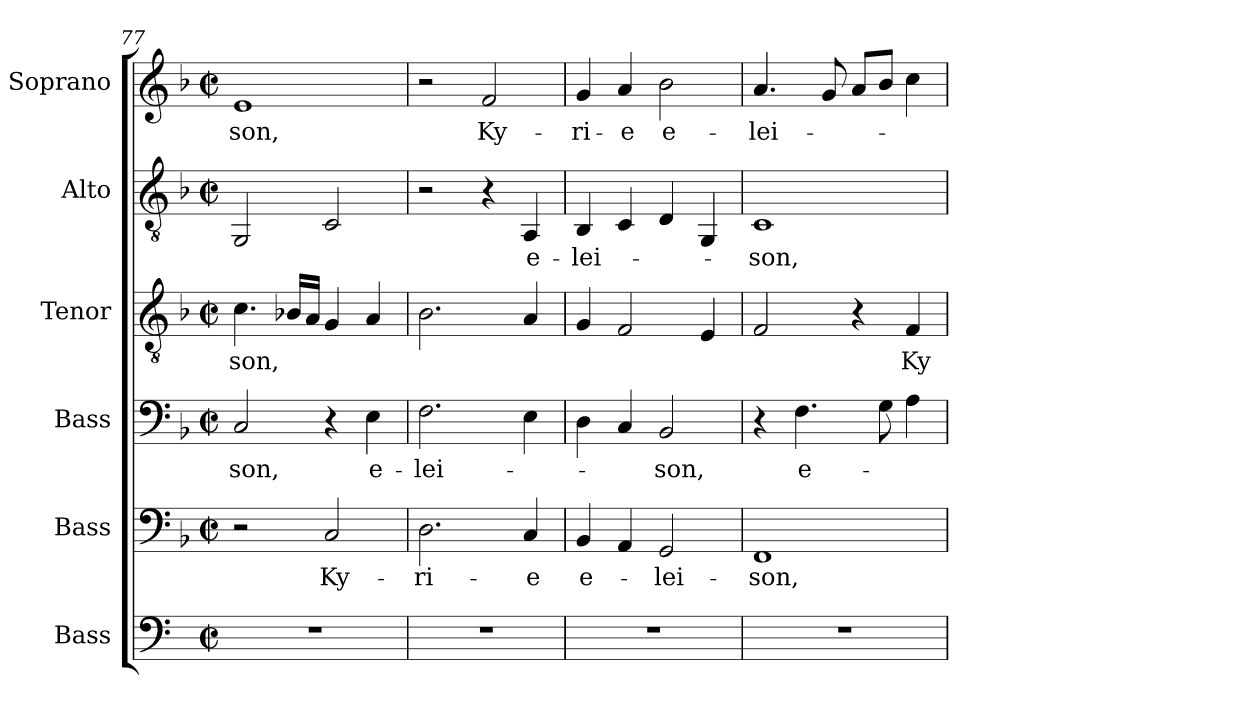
**kern	**kern	**text	**kern	**text	**kern	**text	**kern	**text	**kern	**text
*part6	*part5	*part5	*part4	*part4	*part3	*part3	*part2	*part2	*part1	*part1
*staff6	*staff5	*staff5	*staff4	*staff4	*staff3	*staff3	*staff2	*staff2	*staff1	*staff1
*I"Bass	*I"Bass	*	*I"Bass	*	*I"Tenor	*	*I"Alto	*	*I"Soprano	*
*I'B.	*I'B.	*	*I'B.	*	*I'T.	*	*I'A.	*	*I'S.	*
*clefF4	*clefF4	*	*clefF4	*	*clefGv2	*	*clefGv2	*	*clefG2	*
*	*	*	*	*	*ITrd7c12	*	*	*	*	*
*k[]	*k[b-]	*	*k[b-]	*	*k[b-]	*	*k[b-]	*	*k[b-]	*
*C:	*F:	*	*F:	*	*F:	*	*F:	*	*F:	*
*M2/2	*M2/2	*	*M2/2	*	*M2/2	*	*M2/2	*	*M2/2	*
*met(c|)	*met(c|)	*	*met(c|)	*	*met(c|)	*	*met(c|)	*	*met(c|)	*
=77	=77	=77	=77	=77	=77	=77	=77	=77	=77	=77
!	!	!	!	!LO:LY:b:color=#000000	!	!	!	!	!	!
!	!	!	!	!	!	!LO:LY:b:color=#000000	!	!	!	!
!	!	!	!	!	!	!	!	!	!	!LO:LY:b:color=#000000
1r	2r	.	2Ci/	-son,	4.Ci\	-son,	2GGi/	.	1ei	-son,
.	.	.	.	.	16BB-Xi/LL	.	.	.	.	.
.	.	.	.	.	16AAi/JJ	.	.	.	.	.
!	!	!LO:LY:b:color=#000000	!	!	!	!	!	!	!	!
.	2Ci/	Ky-	4r	.	4GGi/	.	2Ci/	.	.	.
!	!	!	!	!LO:LY:b:color=#000000	!	!	!	!	!	!
.	.	.	4Ei\	e-	4AAi/	.	.	.	.	.
=78	=78	=78	=78	=78	=78	=78	=78	=78	=78	=78
!	!	!LO:LY:b:color=#000000	!	!	!	!	!	!	!	!
!	!	!	!	!LO:LY:b:color=#000000	!	!	!	!	!	!
1r	2.Di\	-ri-	2.Fi\	-lei-	2.BB-i\	.	2r	.	2r	.
!	!	!	!	!	!	!	!	!	!	!LO:LY:b:color=#000000
.	.	.	.	.	.	.	4r	.	2fi/	Ky-
!	!	!LO:LY:b:color=#000000	!	!	!	!	!	!	!	!
!	!	!	!	!	!	!	!	!LO:LY:b:color=#000000	!	!
.	4Ci/	-e	4Ei\	.	4AAi/	.	4AAi/	e-	.	.
=79	=79	=79	=79	=79	=79	=79	=79	=79	=79	=79
!	!	!LO:LY:b:color=#000000	!	!	!	!	!	!	!	!
!	!	!	!	!	!	!	!	!LO:LY:b:color=#000000	!	!
!	!	!	!	!	!	!	!	!	!	!LO:LY:b:color=#000000
1r	4BB-i/	e-	4Di\	.	4GGi/	.	4BB-i/	-lei-	4gi/	-ri-
!	!	!	!	!	!	!	!	!	!	!LO:LY:b:color=#000000
.	4AAi/	.	4Ci/	.	2FFi/	.	4Ci/	.	4ai/	-e
!	!	!LO:LY:b:color=#000000	!	!	!	!	!	!	!	!
!	!	!	!	!LO:LY:b:color=#000000	!	!	!	!	!	!
!	!	!	!	!	!	!	!	!	!	!LO:LY:b:color=#000000
.	2GGi/	-lei-	2BB-i/	-son,	.	.	4Di/	.	2b-i\	e-
.	.	.	.	.	4EEi/	.	4GGi/	.	.	.
=80	=80	=80	=80	=80	=80	=80	=80	=80	=80	=80
!	!	!LO:LY:b:color=#000000	!	!	!	!	!	!	!	!
!	!	!	!	!	!	!	!	!LO:LY:b:color=#000000	!	!
!	!	!	!	!	!	!	!	!	!	!LO:LY:b:color=#000000
1r	1FFi	-son,	4r	.	2FFi/	.	1Ci	-son,	4.ai/	-lei-
!	!	!	!	!LO:LY:b:color=#000000	!	!	!	!	!	!
.	.	.	4.Fi\	e-	.	.	.	.	.	.
.	.	.	.	.	.	.	.	.	8gi/	.
.	.	.	.	.	4r	.	.	.	8ai/L	.
.	.	.	8Gi\	.	.	.	.	.	8b-i/J	.
!	!	!	!	!	!	!LO:LY:b:color=#000000	!	!	!	!
.	.	.	4Ai\	.	4FFi/	Ky-	.	.	4cci\	.
=	=	=	=	=	=	=	=	=	=	=
*-	*-	*-	*-	*-	*-	*-	*-	*-	*-	*-
